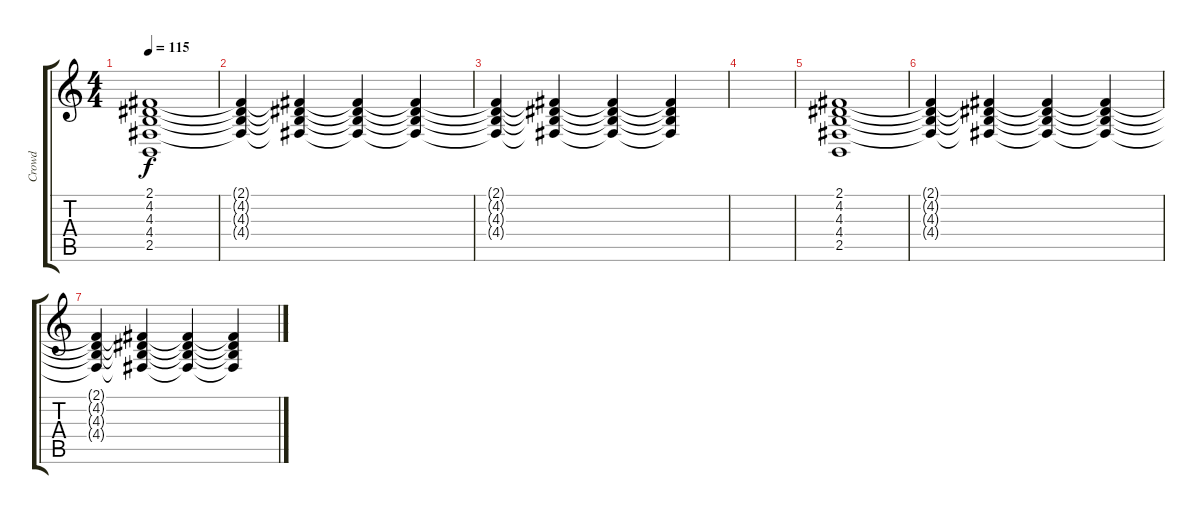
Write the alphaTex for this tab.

\track ("Crowd" "Crowd") {instrument applause}
\staff {score tabs}
\tuning (E4 B3 G3 D3 A2 E2) {hide}
\ts (4 4)
\tempo 115
\clef g2
\ks c
(2.1 4.2 4.3 4.4 2.5).1{dy f instrument applause} |
(2.1{t} 4.2{t} 4.3{t} 4.4{t}).4{volume 16} (2.1{t} 4.2{t} 4.3{t} 4.4{t}).4 (2.1{t} 4.2{t} 4.3{t} 4.4{t}).4{volume 15} (2.1{t} 4.2{t} 4.3{t} 4.4{t}).4 |
(2.1{t} 4.2{t} 4.3{t} 4.4{t}).4{volume 10} (2.1{t} 4.2{t} 4.3{t} 4.4{t}).4 (2.1{t} 4.2{t} 4.3{t} 4.4{t}).4{volume 10} (2.1{t} 4.2{t} 4.3{t} 4.4{t}).4 |
|
(2.1 4.2 4.3 4.4 2.5).1 |
(2.1{t} 4.2{t} 4.3{t} 4.4{t}).4{volume 16} (2.1{t} 4.2{t} 4.3{t} 4.4{t}).4 (2.1{t} 4.2{t} 4.3{t} 4.4{t}).4{volume 15} (2.1{t} 4.2{t} 4.3{t} 4.4{t}).4 |
(2.1{t} 4.2{t} 4.3{t} 4.4{t}).4{volume 10} (2.1{t} 4.2{t} 4.3{t} 4.4{t}).4 (2.1{t} 4.2{t} 4.3{t} 4.4{t}).4{volume 10} (2.1{t} 4.2{t} 4.3{t} 4.4{t}).4
